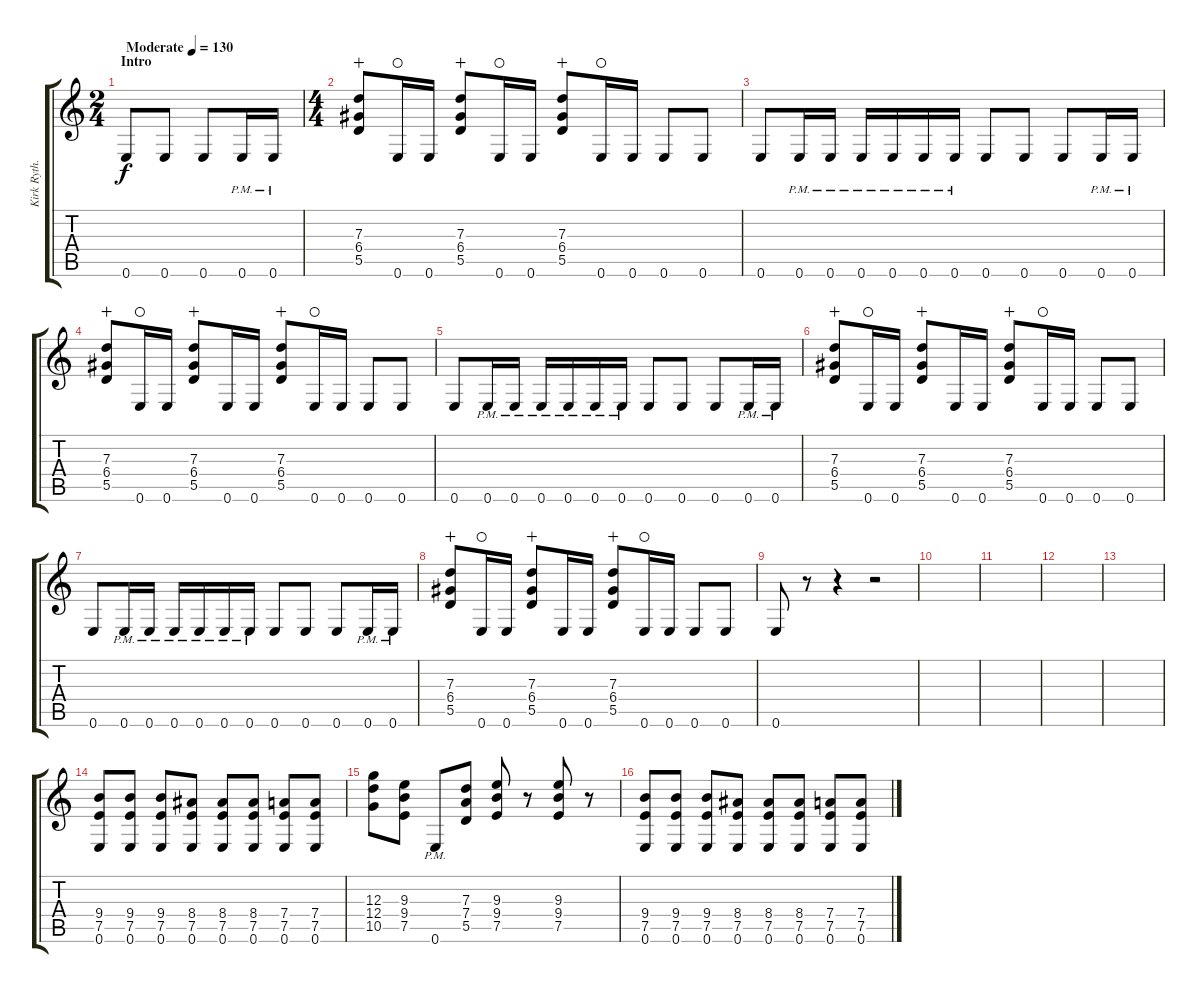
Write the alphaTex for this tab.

\track ("Kirk Ryth." "Kirk Ryth.") {instrument distortionguitar}
\staff {score tabs}
\tuning (E4 B3 G3 D3 A2 E2) {hide}
\ts (2 4)
\section ("" "Intro")
\tempo (130 "Moderate")
\clef g2
\ks c
0.6.8{dy f instrument distortionguitar} 0.6.8 0.6.8 0.6{pm}.16 0.6{pm}.16 |
\ts (4 4)
(7.3 6.4 5.5).8{wahc} 0.6.16{waho} 0.6.16 (7.3 6.4 5.5).8{wahc} 0.6.16{waho} 0.6.16 (7.3 6.4 5.5).8{wahc} 0.6.16{waho} 0.6.16 0.6.8 0.6.8 |
0.6.8 0.6{pm}.16 0.6{pm}.16 0.6{pm}.16 0.6{pm}.16 0.6{pm}.16 0.6{pm}.16 0.6.8 0.6.8 0.6.8 0.6{pm}.16 0.6{pm}.16 |
(7.3 6.4 5.5).8{wahc} 0.6.16{waho} 0.6.16 (7.3 6.4 5.5).8{wahc} 0.6.16 0.6.16 (7.3 6.4 5.5).8{wahc} 0.6.16{waho} 0.6.16 0.6.8 0.6.8 |
0.6.8 0.6{pm}.16 0.6{pm}.16 0.6{pm}.16 0.6{pm}.16 0.6{pm}.16 0.6{pm}.16 0.6.8 0.6.8 0.6.8 0.6{pm}.16 0.6{pm}.16 |
(7.3 6.4 5.5).8{wahc} 0.6.16{waho} 0.6.16 (7.3 6.4 5.5).8{wahc} 0.6.16 0.6.16 (7.3 6.4 5.5).8{wahc} 0.6.16{waho} 0.6.16 0.6.8 0.6.8 |
0.6.8 0.6{pm}.16 0.6{pm}.16 0.6{pm}.16 0.6{pm}.16 0.6{pm}.16 0.6{pm}.16 0.6.8 0.6.8 0.6.8 0.6{pm}.16 0.6{pm}.16 |
(7.3 6.4 5.5).8{wahc} 0.6.16{waho} 0.6.16 (7.3 6.4 5.5).8{wahc} 0.6.16 0.6.16 (7.3 6.4 5.5).8{wahc} 0.6.16{waho} 0.6.16 0.6.8 0.6.8 |
0.6.8 r.8 r.4 r.2 |
|
|
|
|
(9.4 7.5 0.6).8 (9.4 7.5 0.6).8 (9.4 7.5 0.6).8 (8.4 7.5 0.6).8 (8.4 7.5 0.6).8 (8.4 7.5 0.6).8 (7.4 7.5 0.6).8 (7.4 7.5 0.6).8 |
(12.3 12.4 10.5).8 (9.3 9.4 7.5).8 0.6{pm}.8 (7.3 7.4 5.5).8 (9.3 9.4 7.5).8 r.8 (9.3 9.4 7.5).8 r.8 |
(9.4 7.5 0.6).8 (9.4 7.5 0.6).8 (9.4 7.5 0.6).8 (8.4 7.5 0.6).8 (8.4 7.5 0.6).8 (8.4 7.5 0.6).8 (7.4 7.5 0.6).8 (7.4 7.5 0.6).8
